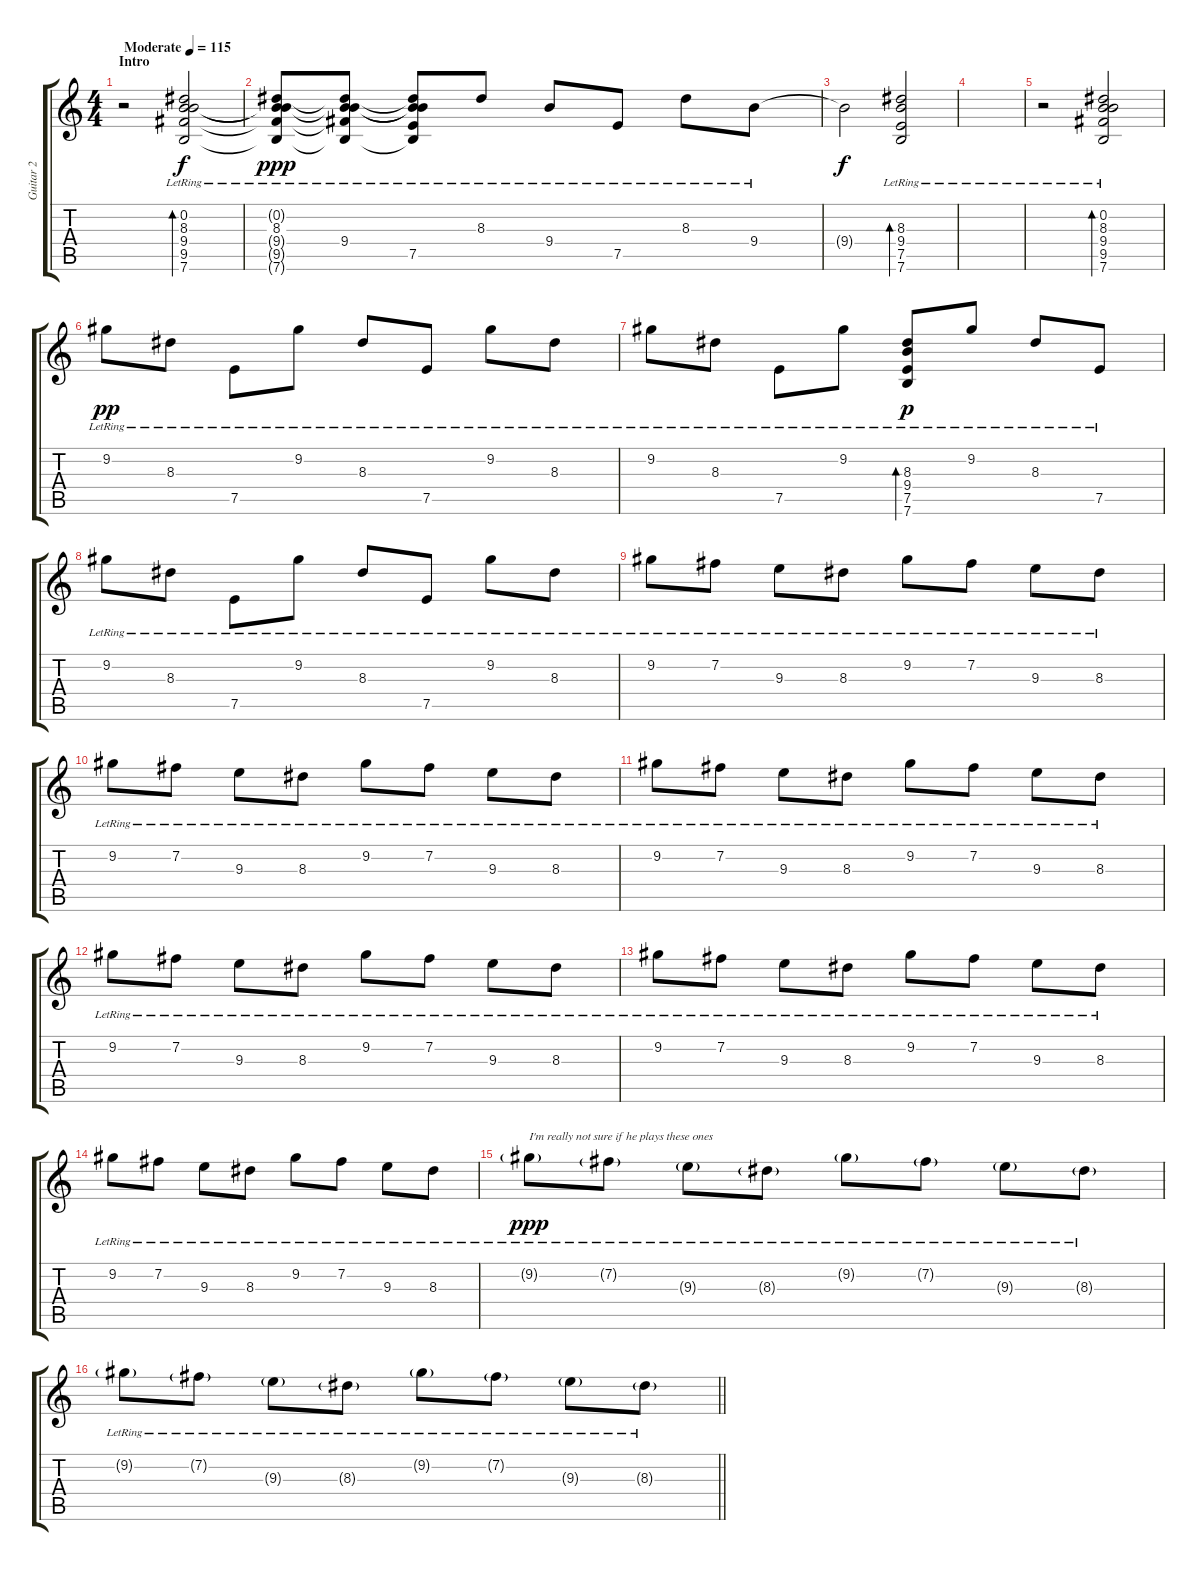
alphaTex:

\track ("Guitar 2" "Guitar 2") {instrument electricguitarclean}
\staff {score tabs}
\tuning (E4 B3 G3 D3 A2 E2) {hide}
\ts (4 4)
\section ("" "Intro")
\tempo (115 "Moderate")
\clef g2
\ks c
r.2{dy f instrument electricguitarclean} (0.2{lr} 8.3{lr} 9.4{lr} 9.5{lr} 7.6{lr}).2{bd 240} |
(0.2{t} 8.3{lr} 9.4{t} 9.5{t} 7.6{t}).8{dy ppp} (0.2{t} 8.3{t} 9.4{lr} 9.5{t} 7.6{t}).8 (0.2{t} 8.3{t} 9.4{t} 7.5{lr} 7.6{t}).8 8.3{lr}.8 9.4{lr}.8 7.5{lr}.8 8.3{lr}.8 9.4{lr}.8 |
9.4{t}.2{dy f} (8.3{lr} 9.4{lr} 7.5{lr} 7.6{lr}).2{bd 120} |
|
r.2 (0.2{lr} 8.3{lr} 9.4{lr} 9.5{lr} 7.6{lr}).2{bd 240} |
9.2{lr}.8{dy pp} 8.3{lr}.8 7.5{lr}.8 9.2{lr}.8 8.3{lr}.8 7.5{lr}.8 9.2{lr}.8 8.3{lr}.8 |
9.2{lr}.8 8.3{lr}.8 7.5{lr}.8 9.2{lr}.8 (8.3{lr} 9.4{lr} 7.5{lr} 7.6{lr}).8{bd 120 dy p} 9.2{lr}.8 8.3{lr}.8 7.5{lr}.8 |
9.2{lr}.8 8.3{lr}.8 7.5{lr}.8 9.2{lr}.8 8.3{lr}.8 7.5{lr}.8 9.2{lr}.8 8.3{lr}.8 |
9.2{lr}.8 7.2{lr}.8 9.3{lr}.8 8.3{lr}.8 9.2{lr}.8 7.2{lr}.8 9.3{lr}.8 8.3{lr}.8 |
9.2{lr}.8 7.2{lr}.8 9.3{lr}.8 8.3{lr}.8 9.2{lr}.8 7.2{lr}.8 9.3{lr}.8 8.3{lr}.8 |
9.2{lr}.8 7.2{lr}.8 9.3{lr}.8 8.3{lr}.8 9.2{lr}.8 7.2{lr}.8 9.3{lr}.8 8.3{lr}.8 |
9.2{lr}.8 7.2{lr}.8 9.3{lr}.8 8.3{lr}.8 9.2{lr}.8 7.2{lr}.8 9.3{lr}.8 8.3{lr}.8 |
9.2{lr}.8 7.2{lr}.8 9.3{lr}.8 8.3{lr}.8 9.2{lr}.8 7.2{lr}.8 9.3{lr}.8 8.3{lr}.8 |
9.2{lr}.8 7.2{lr}.8 9.3{lr}.8 8.3{lr}.8 9.2{lr}.8 7.2{lr}.8 9.3{lr}.8 8.3{lr}.8 |
9.2{g lr}.8{txt "I'm really not sure if he plays these ones" dy ppp} 7.2{g lr}.8 9.3{g lr}.8 8.3{g lr}.8 9.2{g lr}.8 7.2{g lr}.8 9.3{g lr}.8 8.3{g lr}.8 |
\barLineRight lightlight
9.2{g lr}.8 7.2{g lr}.8 9.3{g lr}.8 8.3{g lr}.8 9.2{g lr}.8 7.2{g lr}.8 9.3{g lr}.8 8.3{g lr}.8
